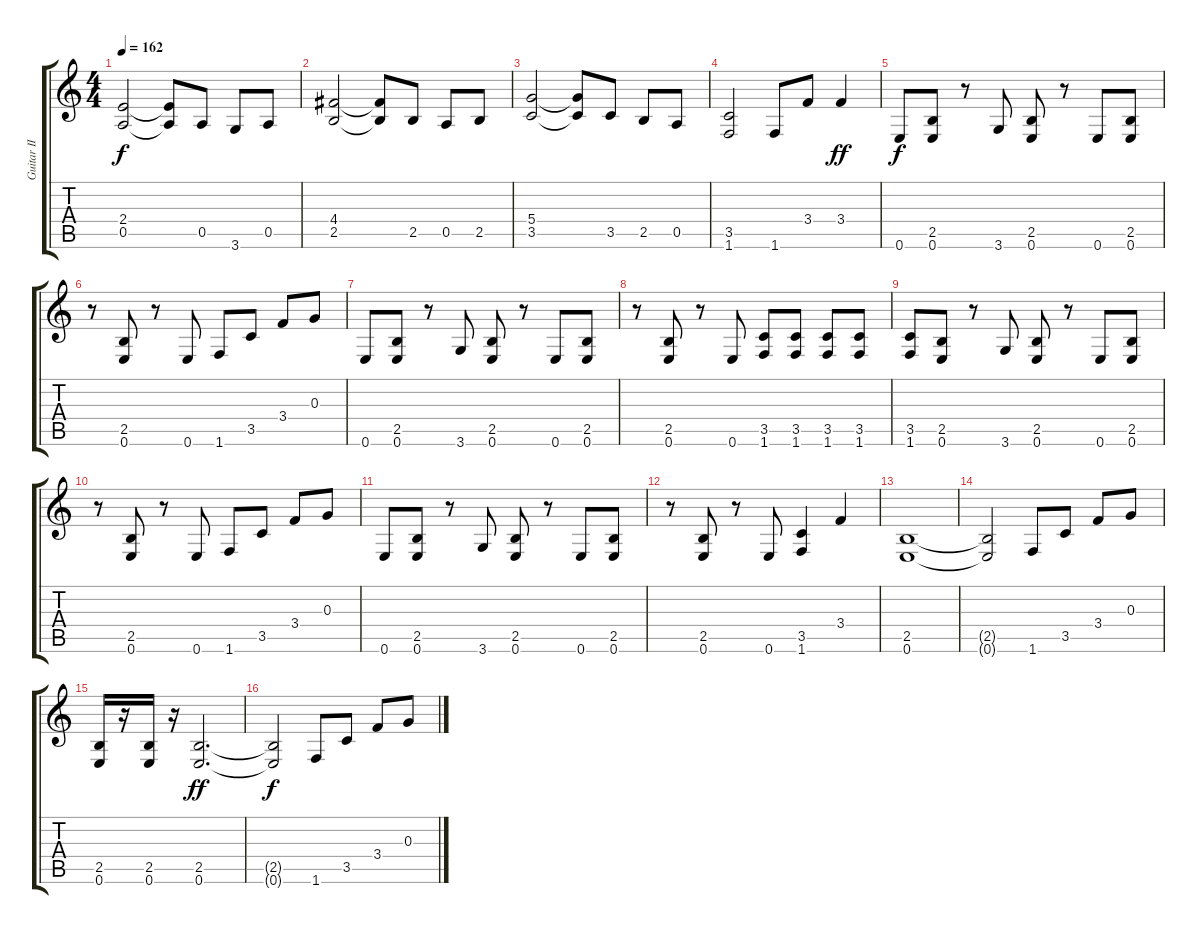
\track ("Guitar II" "Guitar II") {instrument distortionguitar}
\staff {score tabs}
\tuning (E4 B3 G3 D3 A2 E2) {hide}
\ts (4 4)
\tempo 162
\clef g2
\ks c
(2.4 0.5).2{dy f} (2.4{t} 0.5{t}).8 0.5.8 3.6.8 0.5.8 |
(4.4 2.5).2 (4.4{t} 2.5{t}).8 2.5.8 0.5.8 2.5.8 |
(5.4 3.5).2 (5.4{t} 3.5{t}).8 3.5.8 2.5.8 0.5.8 |
(3.5 1.6).2 1.6.8 3.4.8 3.4.4{dy ff} |
0.6.8{dy f} (2.5 0.6).8 r.8 3.6.8 (2.5 0.6).8 r.8 0.6.8 (2.5 0.6).8 |
r.8 (2.5 0.6).8 r.8 0.6.8 1.6.8 3.5.8 3.4.8 0.3.8 |
0.6.8 (2.5 0.6).8 r.8 3.6.8 (2.5 0.6).8 r.8 0.6.8 (2.5 0.6).8 |
r.8 (2.5 0.6).8 r.8 0.6.8 (3.5 1.6).8 (3.5 1.6).8 (3.5 1.6).8 (3.5 1.6).8 |
(3.5 1.6).8 (2.5 0.6).8 r.8 3.6.8 (2.5 0.6).8 r.8 0.6.8 (2.5 0.6).8 |
r.8 (2.5 0.6).8 r.8 0.6.8 1.6.8 3.5.8 3.4.8 0.3.8 |
0.6.8 (2.5 0.6).8 r.8 3.6.8 (2.5 0.6).8 r.8 0.6.8 (2.5 0.6).8 |
r.8 (2.5 0.6).8 r.8 0.6.8 (3.5 1.6).4 3.4.4 |
(2.5 0.6).1 |
(2.5{t} 0.6{t}).2 1.6.8 3.5.8 3.4.8 0.3.8 |
(2.5 0.6).16 r.16 (2.5 0.6).16 r.16 (2.5 0.6).2{d dy ff} |
(2.5{t} 0.6{t}).2{dy f} 1.6.8 3.5.8 3.4.8 0.3.8
